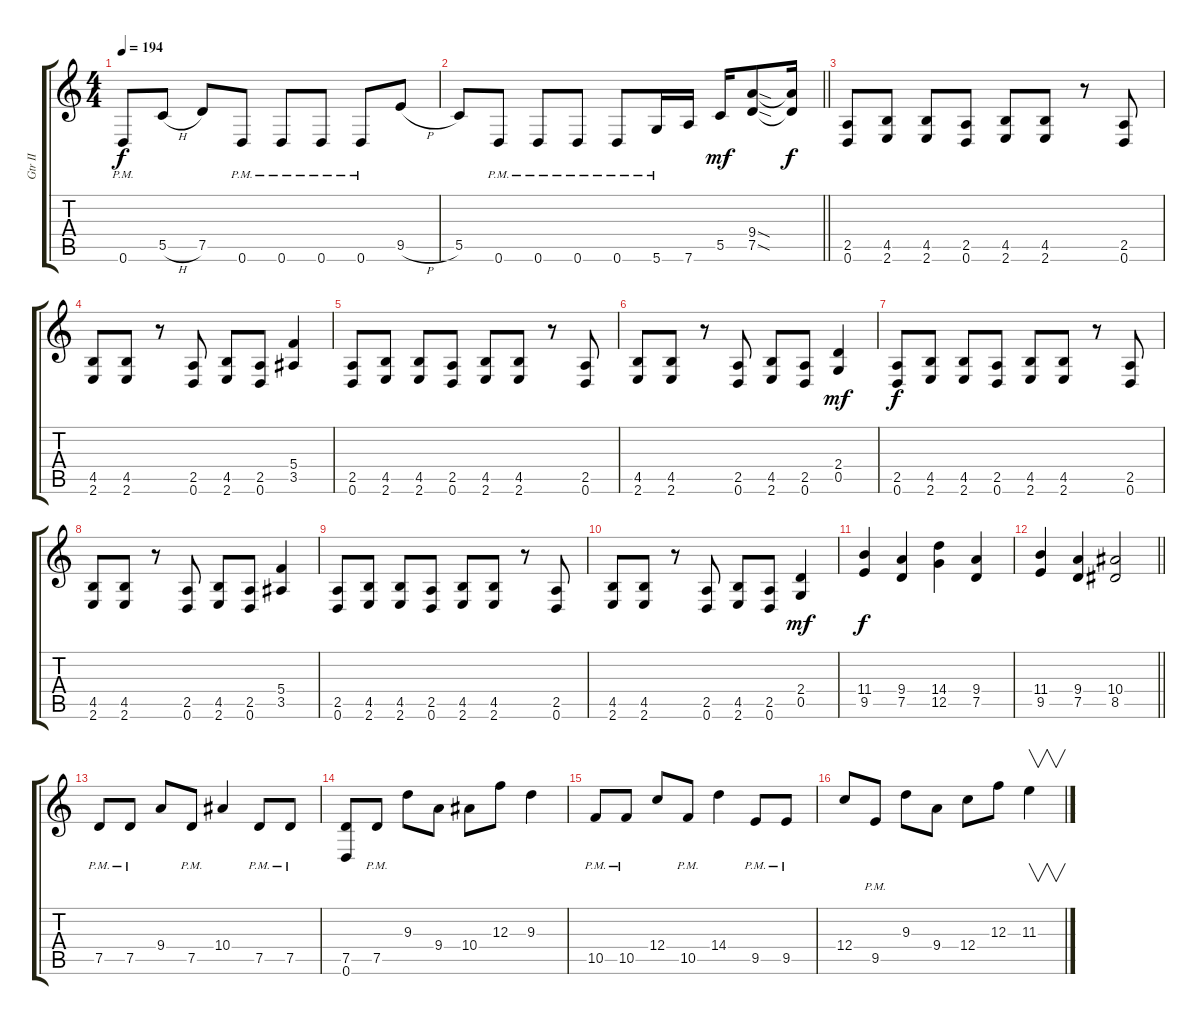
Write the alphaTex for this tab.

\track ("Gtr II" "Gtr II") {instrument overdrivenguitar}
\staff {score tabs}
\tuning (D4 A3 F3 C3 G2 D2) {hide}
\ts (4 4)
\tempo 194
\clef g2
\ks c
0.6{pm}.8{dy f} 5.5{h}.8 7.5.8 0.6{pm}.8 0.6{pm}.8 0.6{pm}.8 0.6{pm}.8 9.5{h}.8 |
\barLineRight lightlight
5.5.8 0.6{pm}.8 0.6{pm}.8 0.6{pm}.8 0.6{pm}.8 5.6{pm}.16 7.6.16 5.5.16{dy mf} (9.4{sod} 7.5{sod}).8 (9.4{t} 7.5{t}).16{dy f} |
(2.5 0.6).8{volume 11 balance 15} (4.5 2.6).8 (4.5 2.6).8 (2.5 0.6).8 (4.5 2.6).8 (4.5 2.6).8 r.8 (2.5 0.6).8 |
(4.5 2.6).8 (4.5 2.6).8 r.8 (2.5 0.6).8 (4.5 2.6).8 (2.5 0.6).8 (5.4 3.5).4 |
(2.5 0.6).8 (4.5 2.6).8 (4.5 2.6).8 (2.5 0.6).8 (4.5 2.6).8 (4.5 2.6).8 r.8 (2.5 0.6).8 |
(4.5 2.6).8 (4.5 2.6).8 r.8 (2.5 0.6).8 (4.5 2.6).8 (2.5 0.6).8 (2.4 0.5).4{dy mf} |
(2.5 0.6).8{dy f} (4.5 2.6).8 (4.5 2.6).8 (2.5 0.6).8 (4.5 2.6).8 (4.5 2.6).8 r.8 (2.5 0.6).8 |
(4.5 2.6).8 (4.5 2.6).8 r.8 (2.5 0.6).8 (4.5 2.6).8 (2.5 0.6).8 (5.4 3.5).4 |
(2.5 0.6).8 (4.5 2.6).8 (4.5 2.6).8 (2.5 0.6).8 (4.5 2.6).8 (4.5 2.6).8 r.8 (2.5 0.6).8 |
(4.5 2.6).8 (4.5 2.6).8 r.8 (2.5 0.6).8 (4.5 2.6).8 (2.5 0.6).8 (2.4 0.5).4{dy mf} |
(11.4 9.5).4{dy f volume 12} (9.4 7.5).4 (14.4 12.5).4 (9.4 7.5).4 |
\barLineRight lightlight
(11.4 9.5).4 (9.4 7.5).4 (10.4 8.5).2 |
7.5{pm}.8{volume 16 balance 15} 7.5{pm}.8 9.4.8 7.5{pm}.8 10.4.4 7.5{pm}.8 7.5{pm}.8 |
(7.5 0.6).8 7.5{pm}.8 9.3.8 9.4.8 10.4.8 12.3.8 9.3.4 |
10.5{pm}.8 10.5{pm}.8 12.4.8 10.5{pm}.8 14.4.4 9.5{pm}.8 9.5{pm}.8 |
12.4.8 9.5{pm}.8 9.3.8 9.4.8 12.4.8 12.3.8 11.3.4{v}
